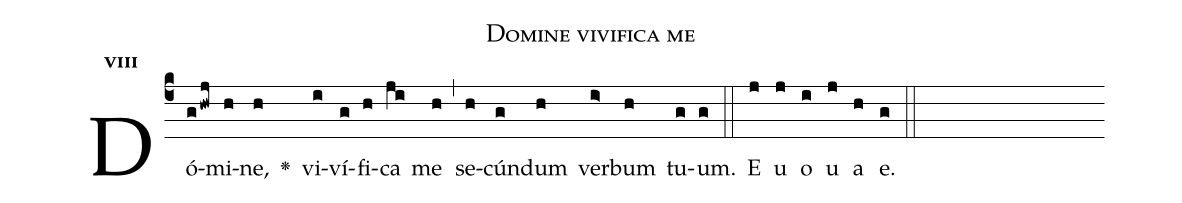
name:Domine vivifica me;
office-part:Antiphona;
mode:8;
%%
initial-style: 1;
name: Domine vivifica me;
book: Antiphonae & Responsoria/Tomus III, p. 78;
occasion: Psalterium Hebdomada III Feria IV;
office-part: Hora media Ant 1;
user-notes: ;
commentary: ;
annotation: 8g;
centering-scheme: english;
fontsize: 12;
font: OFLSortsMillGoudy;
height: 11;
width: 4.5;
%%
(c4)Dó(ghwj)mi(h)ne,(h) <v>\greheightstar</v>() vi(i)ví(g)fi(h)ca(ji) me(h) (,) se(h)cún(g)dum(h) ver(i>)bum(h) tu(g)um.(g) (::)
E(j) u(j) o(i) u(j) a(h) e.(g) (::)
